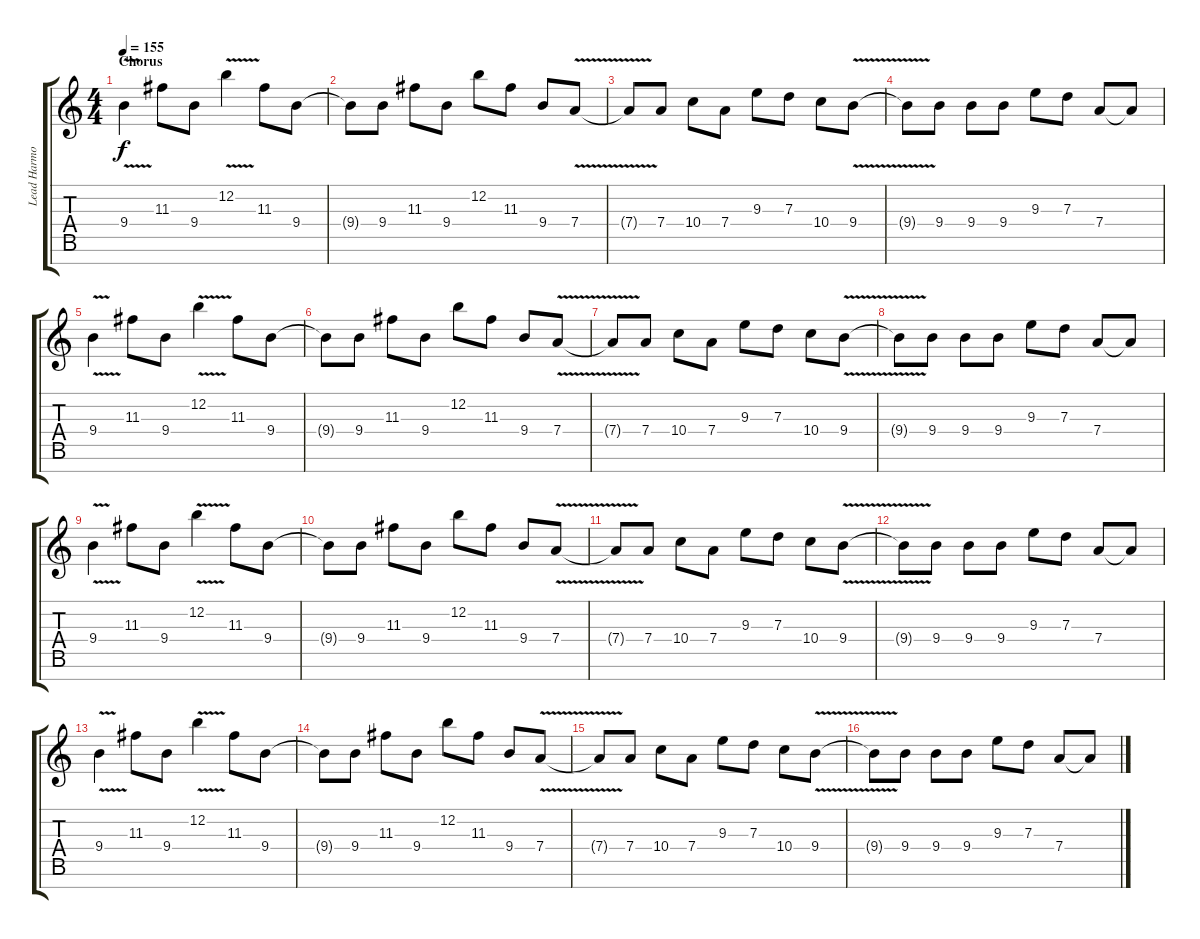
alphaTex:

\track ("Lead Harmonies" "Lead Harmo") {instrument overdrivenguitar}
\staff {score tabs}
\tuning (E4 B3 G3 D3 A2 E2 B1) {hide}
\ts (4 4)
\section ("" "Chorus")
\tempo 155
\clef g2
\ks c
9.4{v}.4{dy f} 11.3.8 9.4.8 12.2{v}.4 11.3.8 9.4.8 |
9.4{t}.8 9.4.8 11.3.8 9.4.8 12.2.8 11.3.8 9.4.8 7.4{v}.8 |
7.4{t}.8 7.4.8 10.4.8 7.4.8 9.3.8 7.3.8 10.4.8 9.4{v}.8 |
9.4{t}.8 9.4.8 9.4.8 9.4.8 9.3.8 7.3.8 7.4.8 7.4{t}.8 |
9.4{v}.4 11.3.8 9.4.8 12.2{v}.4 11.3.8 9.4.8 |
9.4{t}.8 9.4.8 11.3.8 9.4.8 12.2.8 11.3.8 9.4.8 7.4{v}.8 |
7.4{t}.8 7.4.8 10.4.8 7.4.8 9.3.8 7.3.8 10.4.8 9.4{v}.8 |
9.4{t}.8 9.4.8 9.4.8 9.4.8 9.3.8 7.3.8 7.4.8 7.4{t}.8 |
9.4{v}.4 11.3.8 9.4.8 12.2{v}.4 11.3.8 9.4.8 |
9.4{t}.8 9.4.8 11.3.8 9.4.8 12.2.8 11.3.8 9.4.8 7.4{v}.8 |
7.4{t}.8 7.4.8 10.4.8 7.4.8 9.3.8 7.3.8 10.4.8 9.4{v}.8 |
9.4{t}.8 9.4.8 9.4.8 9.4.8 9.3.8 7.3.8 7.4.8 7.4{t}.8 |
9.4{v}.4 11.3.8 9.4.8 12.2{v}.4 11.3.8 9.4.8 |
9.4{t}.8 9.4.8 11.3.8 9.4.8 12.2.8 11.3.8 9.4.8 7.4{v}.8 |
7.4{t}.8 7.4.8 10.4.8 7.4.8 9.3.8 7.3.8 10.4.8 9.4{v}.8 |
9.4{t}.8 9.4.8 9.4.8 9.4.8 9.3.8 7.3.8 7.4.8 7.4{t}.8
